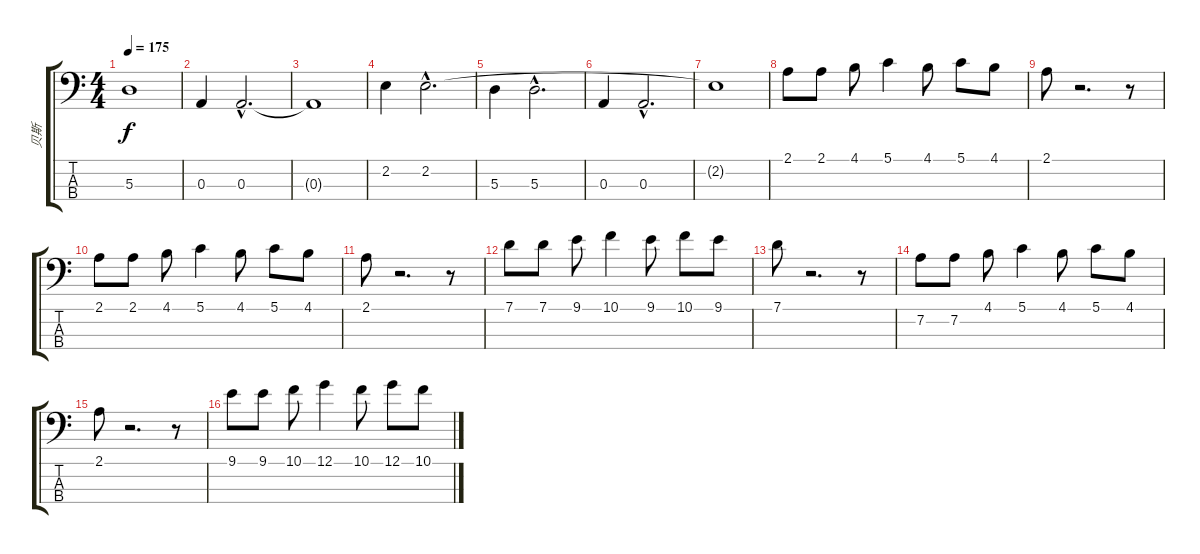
\track ("贝斯" "贝斯") {instrument electricbasspick}
\staff {score tabs}
\tuning (G2 D2 A1 E1) {hide}
\ts (4 4)
\tempo 175
\clef f4
\ks c
5.3{t}.1{dy f} |
0.3.4 0.3{hac}.2{d} |
0.3{t}.1 |
2.2.4 2.2{hac}.2{d} |
5.3.4 5.3{hac}.2{d} |
0.3.4 0.3{hac}.2{d} |
2.2{t}.1 |
2.1.8 2.1.8 4.1.8 5.1.4 4.1.8 5.1.8 4.1.8 |
2.1.8 r.2{d} r.8 |
2.1.8 2.1.8 4.1.8 5.1.4 4.1.8 5.1.8 4.1.8 |
2.1.8 r.2{d} r.8 |
7.1.8 7.1.8 9.1.8 10.1.4 9.1.8 10.1.8 9.1.8 |
7.1.8 r.2{d} r.8 |
7.2.8 7.2.8 4.1.8 5.1.4 4.1.8 5.1.8 4.1.8 |
2.1.8 r.2{d} r.8 |
9.1.8 9.1.8 10.1.8 12.1.4 10.1.8 12.1.8 10.1.8
